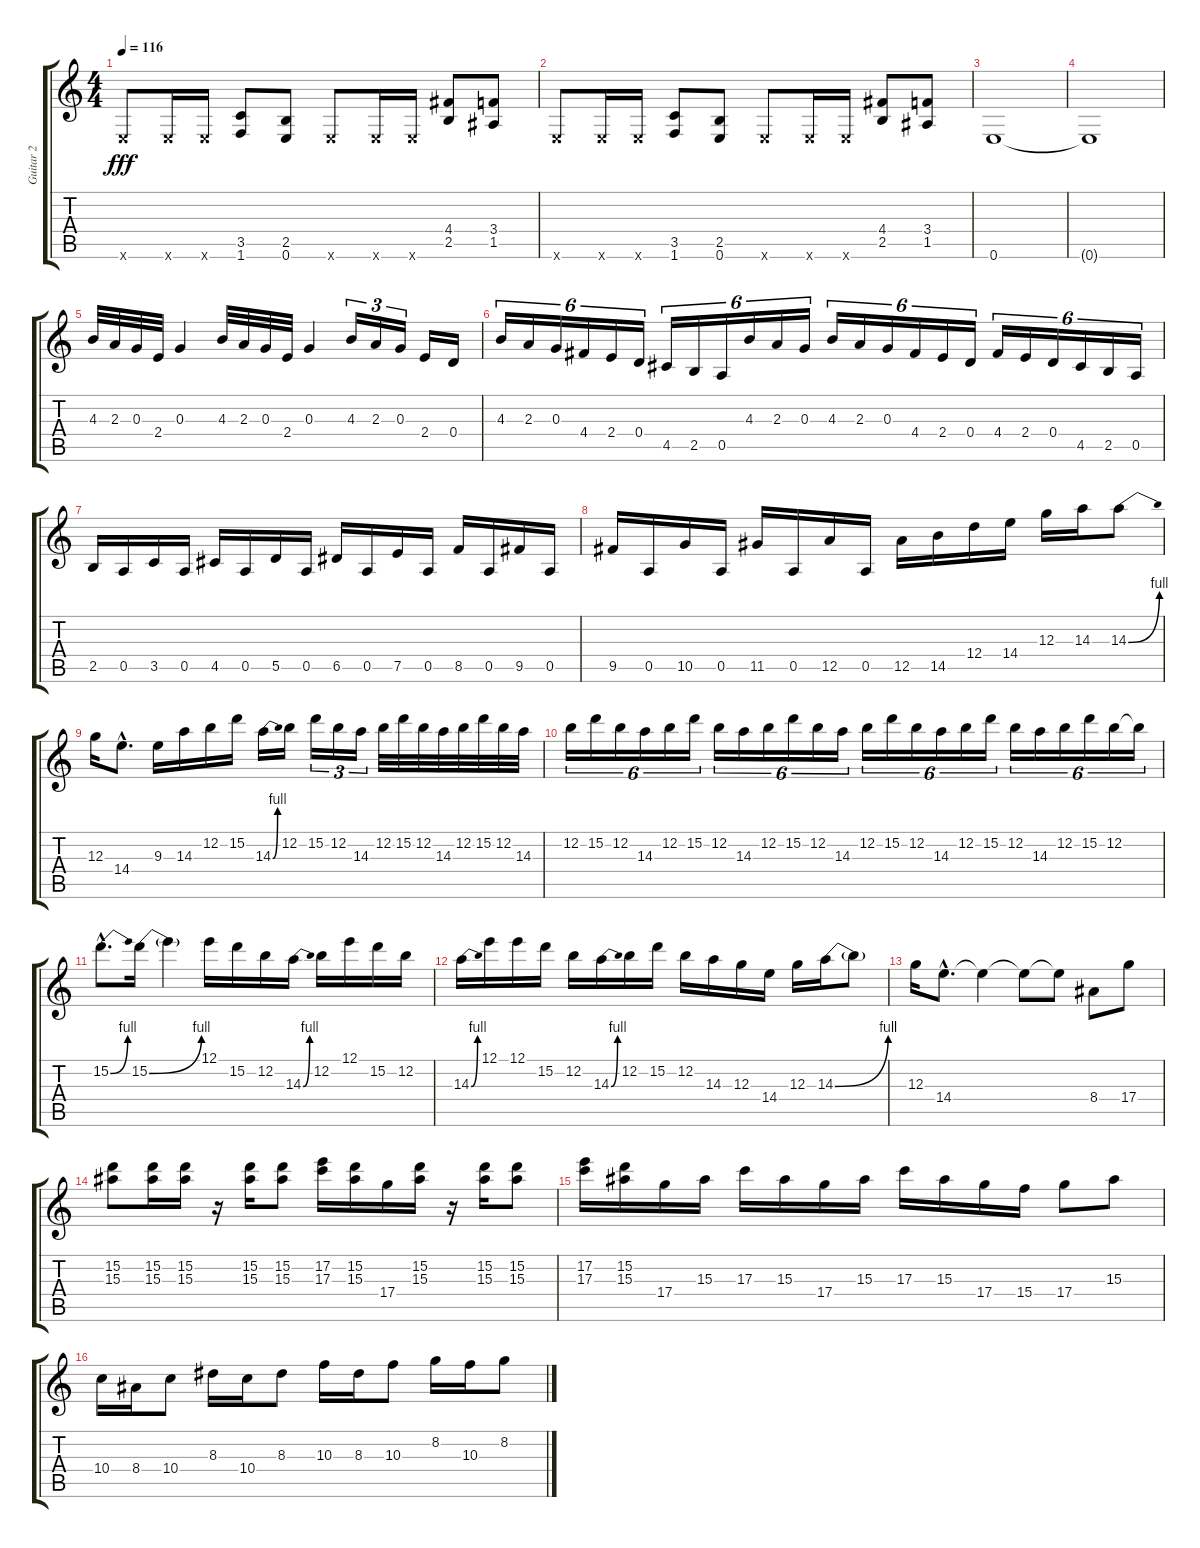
\track ("Guitar 2" "Guitar 2") {instrument distortionguitar}
\staff {score tabs}
\tuning (E4 B3 G3 D3 A2 E2) {hide}
\ts (4 4)
\tempo 116
\clef g2
\ks c
0.6{x}.8{dy fff} 0.6{x}.16 0.6{x}.16 (3.5 1.6).8 (2.5 0.6).8 0.6{x}.8 0.6{x}.16 0.6{x}.16 (4.4 2.5).8 (3.4 1.5).8 |
0.6{x}.8 0.6{x}.16 0.6{x}.16 (3.5 1.6).8 (2.5 0.6).8 0.6{x}.8 0.6{x}.16 0.6{x}.16 (4.4 2.5).8 (3.4 1.5).8 |
0.6.1 |
0.6{t}.1 |
4.3.32 2.3.32 0.3.32 2.4.32 0.3.4 4.3.32 2.3.32 0.3.32 2.4.32 0.3.4 4.3.16{tu (3 2)} 2.3.16{tu (3 2)} 0.3.16{tu (3 2)} 2.4.16 0.4.16 |
4.3.16{tu (6 4)} 2.3.16{tu (6 4)} 0.3.16{tu (6 4)} 4.4.16{tu (6 4)} 2.4.16{tu (6 4)} 0.4.16{tu (6 4)} 4.5.16{tu (6 4)} 2.5.16{tu (6 4)} 0.5.16{tu (6 4)} 4.3.16{tu (6 4)} 2.3.16{tu (6 4)} 0.3.16{tu (6 4)} 4.3.16{tu (6 4)} 2.3.16{tu (6 4)} 0.3.16{tu (6 4)} 4.4.16{tu (6 4)} 2.4.16{tu (6 4)} 0.4.16{tu (6 4)} 4.4.16{tu (6 4)} 2.4.16{tu (6 4)} 0.4.16{tu (6 4)} 4.5.16{tu (6 4)} 2.5.16{tu (6 4)} 0.5.16{tu (6 4)} |
2.5.16 0.5.16 3.5.16 0.5.16 4.5.16 0.5.16 5.5.16 0.5.16 6.5.16 0.5.16 7.5.16 0.5.16 8.5.16 0.5.16 9.5.16 0.5.16 |
9.5.16 0.5.16 10.5.16 0.5.16 11.5.16 0.5.16 12.5.16 0.5.16 12.5.16 14.5.16 12.4.16 14.4.16 12.3.16 14.3.16 14.3{be (bend 0 0 60 4)}.8 |
12.3.16 14.4{hac}.8{d} 9.3.16 14.3.16 12.2.16 15.2.16 14.3{be (bend 0 0 60 4)}.16 12.2.16 15.2.16{tu (3 2)} 12.2.16{tu (3 2)} 14.3.16{tu (3 2)} 12.2.32 15.2.32 12.2.32 14.3.32 12.2.32 15.2.32 12.2.32 14.3.32 |
12.2.16{tu (6 4)} 15.2.16{tu (6 4)} 12.2.16{tu (6 4)} 14.3.16{tu (6 4)} 12.2.16{tu (6 4)} 15.2.16{tu (6 4)} 12.2.16{tu (6 4)} 14.3.16{tu (6 4)} 12.2.16{tu (6 4)} 15.2.16{tu (6 4)} 12.2.16{tu (6 4)} 14.3.16{tu (6 4)} 12.2.16{tu (6 4)} 15.2.16{tu (6 4)} 12.2.16{tu (6 4)} 14.3.16{tu (6 4)} 12.2.16{tu (6 4)} 15.2.16{tu (6 4)} 12.2.16{tu (6 4)} 14.3.16{tu (6 4)} 12.2.16{tu (6 4)} 15.2.16{tu (6 4)} 12.2.16{tu (6 4)} 12.2{t}.16{tu (6 4)} |
15.2{be (bend 0 0 60 4) hac}.8{d} 15.2{be (bend 0 0 60 4)}.16 15.2{t}.4 12.1.16 15.2.16 12.2.16 14.3{be (bend 0 0 60 4)}.16 12.2.16 12.1.16 15.2.16 12.2.16 |
14.3{be (bend 0 0 60 4)}.16 12.1.16 12.1.16 15.2.16 12.2.16 14.3{be (bend 0 0 60 4)}.16 12.2.16 15.2.16 12.2.16 14.3.16 12.3.16 14.4.16 12.3.16 14.3{be (bend 0 0 60 4)}.16 14.3{t}.8 |
12.3.16 14.4{hac}.8{d} 14.4{t}.4 14.4{t}.8 14.4{t}.8 8.4.8 17.4.8 |
(15.2 15.3).8 (15.2 15.3).16 (15.2 15.3).16 r.16 (15.2 15.3).16 (15.2 15.3).8 (17.2 17.3).16 (15.2 15.3).16 17.4.16 (15.2 15.3).16 r.16 (15.2 15.3).16 (15.2 15.3).8 |
(17.2 17.3).16 (15.2 15.3).16 17.4.16 15.3.16 17.3.16 15.3.16 17.4.16 15.3.16 17.3.16 15.3.16 17.4.16 15.4.16 17.4.8 15.3.8 |
10.4.16 8.4.16 10.4.8 8.3.16 10.4.16 8.3.8 10.3.16 8.3.16 10.3.8 8.2.16 10.3.16 8.2.8
